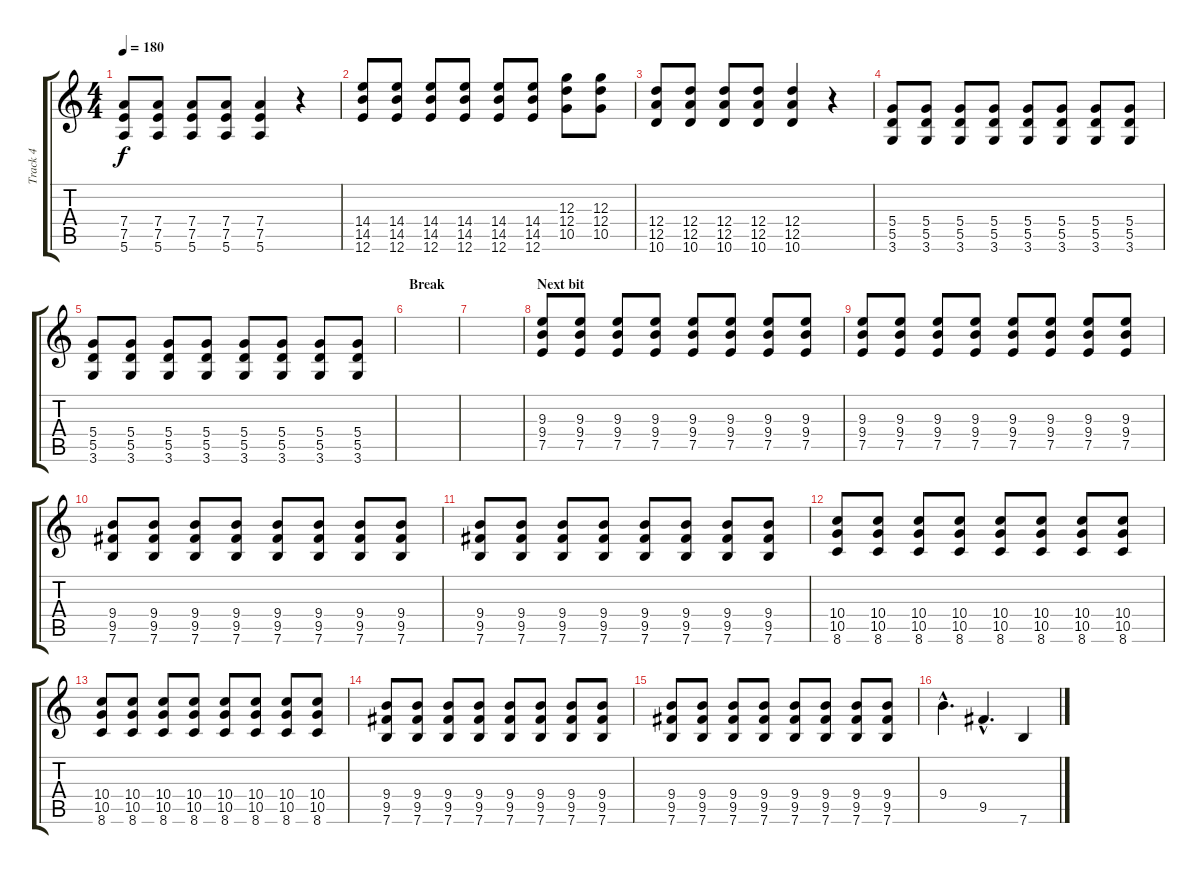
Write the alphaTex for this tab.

\track ("Track 4" "Track 4") {instrument electricguitarjazz}
\staff {score tabs}
\tuning (E4 B3 G3 D3 A2 E2) {hide}
\ts (4 4)
\tempo 180
\clef g2
\ks c
(7.4 7.5 5.6).8{dy f} (7.4 7.5 5.6).8 (7.4 7.5 5.6).8 (7.4 7.5 5.6).8 (7.4 7.5 5.6).4 r.4 |
(14.4 14.5 12.6).8 (14.4 14.5 12.6).8 (14.4 14.5 12.6).8 (14.4 14.5 12.6).8 (14.4 14.5 12.6).8 (14.4 14.5 12.6).8 (12.3 12.4 10.5).8 (12.3 12.4 10.5).8 |
(12.4 12.5 10.6).8 (12.4 12.5 10.6).8 (12.4 12.5 10.6).8 (12.4 12.5 10.6).8 (12.4 12.5 10.6).4 r.4 |
(5.4 5.5 3.6).8 (5.4 5.5 3.6).8 (5.4 5.5 3.6).8 (5.4 5.5 3.6).8 (5.4 5.5 3.6).8 (5.4 5.5 3.6).8 (5.4 5.5 3.6).8 (5.4 5.5 3.6).8 |
(5.4 5.5 3.6).8 (5.4 5.5 3.6).8 (5.4 5.5 3.6).8 (5.4 5.5 3.6).8 (5.4 5.5 3.6).8 (5.4 5.5 3.6).8 (5.4 5.5 3.6).8 (5.4 5.5 3.6).8 |
\section ("" "Break")
|
|
\section ("" "Next bit")
(9.3 9.4 7.5).8 (9.3 9.4 7.5).8 (9.3 9.4 7.5).8 (9.3 9.4 7.5).8 (9.3 9.4 7.5).8 (9.3 9.4 7.5).8 (9.3 9.4 7.5).8 (9.3 9.4 7.5).8 |
(9.3 9.4 7.5).8 (9.3 9.4 7.5).8 (9.3 9.4 7.5).8 (9.3 9.4 7.5).8 (9.3 9.4 7.5).8 (9.3 9.4 7.5).8 (9.3 9.4 7.5).8 (9.3 9.4 7.5).8 |
(9.4 9.5 7.6).8 (9.4 9.5 7.6).8 (9.4 9.5 7.6).8 (9.4 9.5 7.6).8 (9.4 9.5 7.6).8 (9.4 9.5 7.6).8 (9.4 9.5 7.6).8 (9.4 9.5 7.6).8 |
(9.4 9.5 7.6).8 (9.4 9.5 7.6).8 (9.4 9.5 7.6).8 (9.4 9.5 7.6).8 (9.4 9.5 7.6).8 (9.4 9.5 7.6).8 (9.4 9.5 7.6).8 (9.4 9.5 7.6).8 |
(10.4 10.5 8.6).8 (10.4 10.5 8.6).8 (10.4 10.5 8.6).8 (10.4 10.5 8.6).8 (10.4 10.5 8.6).8 (10.4 10.5 8.6).8 (10.4 10.5 8.6).8 (10.4 10.5 8.6).8 |
(10.4 10.5 8.6).8 (10.4 10.5 8.6).8 (10.4 10.5 8.6).8 (10.4 10.5 8.6).8 (10.4 10.5 8.6).8 (10.4 10.5 8.6).8 (10.4 10.5 8.6).8 (10.4 10.5 8.6).8 |
(9.4 9.5 7.6).8 (9.4 9.5 7.6).8 (9.4 9.5 7.6).8 (9.4 9.5 7.6).8 (9.4 9.5 7.6).8 (9.4 9.5 7.6).8 (9.4 9.5 7.6).8 (9.4 9.5 7.6).8 |
(9.4 9.5 7.6).8 (9.4 9.5 7.6).8 (9.4 9.5 7.6).8 (9.4 9.5 7.6).8 (9.4 9.5 7.6).8 (9.4 9.5 7.6).8 (9.4 9.5 7.6).8 (9.4 9.5 7.6).8 |
9.4{hac}.4{d} 9.5{hac}.4{d} 7.6.4
